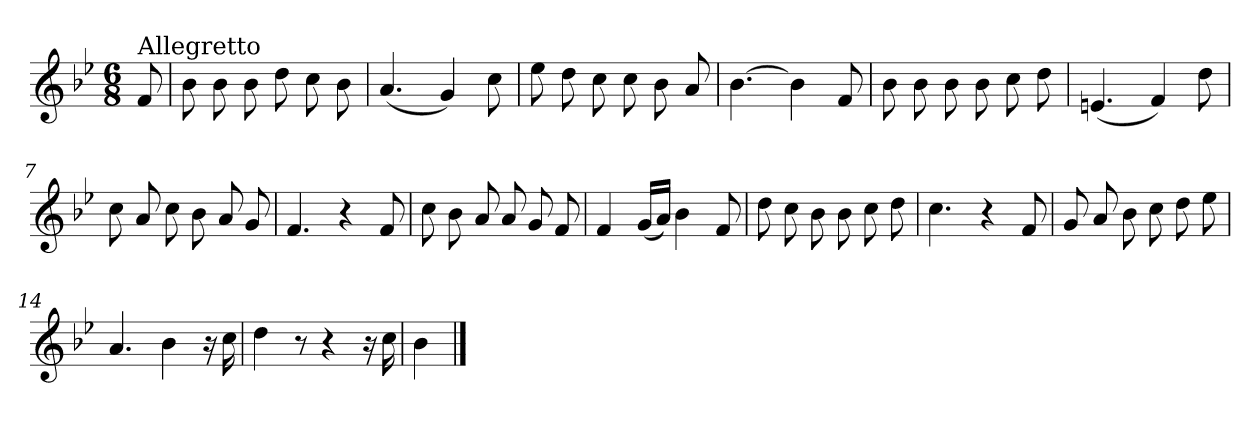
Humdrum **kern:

**kern
*part1
*staff1
*clefG2
*k[b-e-]
*B-:
*M6/8
=
!LO:TX:a:t=Allegretto
8f/
=1
8b-\
8b-\
8b-\
8dd\
8cc\
8b-\
=2
(<4.a/
4g/)
8cc\
=3
8ee-\
8dd\
8cc\
8cc\
8b-\
8a/
=4
[4.b-\
4b-\]
8f/
=5
8b-\
8b-\
8b-\
8b-\
8cc\
8dd\
=6
(<4.en/
4f/)
8dd\
!!LO:LB:g=z
=7
8cc\
8a/
8cc\
8b-\
8a/
8g/
=8
4.f/
4r
8f/
=9
8cc\
8b-\
8a/
8a/
8g/
8f/
=10
4f/
(<16g/LL
16a/JJ)
4b-\
8f/
=11
8dd\
8cc\
8b-\
8b-\
8cc\
8dd\
=12
4.cc\
4r
8f/
!!LO:LB:g=z
=13
8g/
8a/
8b-\
8cc\
8dd\
8ee-\
=14
4.a/
4b-\
16r
16cc\
=15
4dd\
8r
4r
16r
16cc\
=16
4b-\
==
*-
